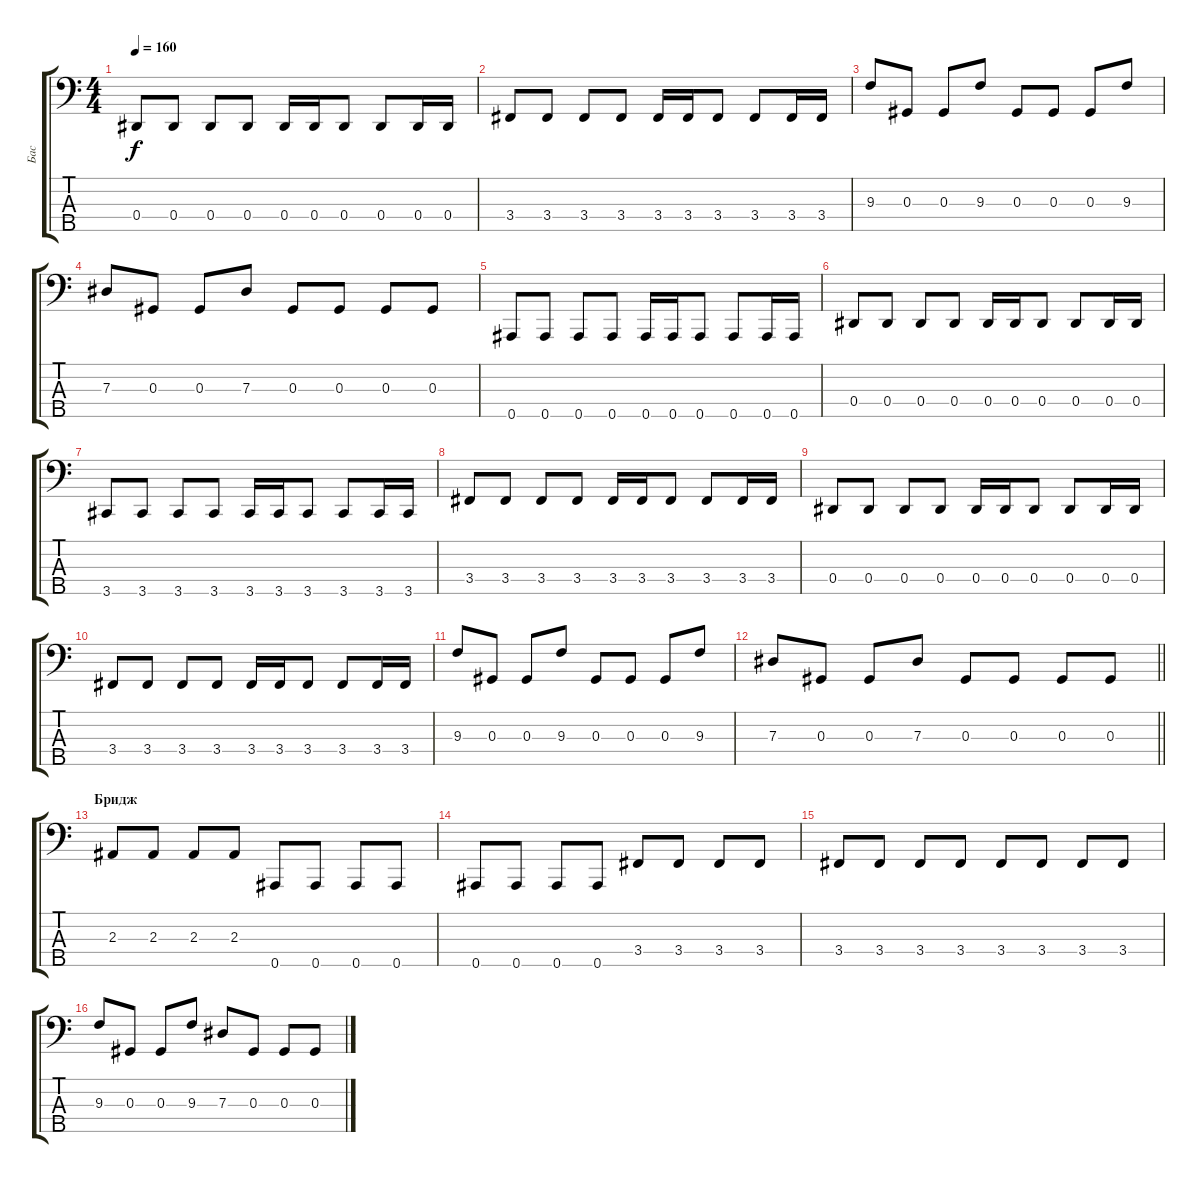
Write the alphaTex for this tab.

\track ("Бас" "Бас") {instrument electricbasspick}
\staff {score tabs}
\tuning (Gb2 Db2 Ab1 Eb1 Bb0) {hide}
\ts (4 4)
\tempo 160
\clef f4
\ks c
0.4.8{dy f} 0.4.8 0.4.8 0.4.8 0.4.16 0.4.16 0.4.8 0.4.8 0.4.16 0.4.16 |
3.4.8 3.4.8 3.4.8 3.4.8 3.4.16 3.4.16 3.4.8 3.4.8 3.4.16 3.4.16 |
9.3.8 0.3.8 0.3.8 9.3.8 0.3.8 0.3.8 0.3.8 9.3.8 |
7.3.8 0.3.8 0.3.8 7.3.8 0.3.8 0.3.8 0.3.8 0.3.8 |
0.5.8 0.5.8 0.5.8 0.5.8 0.5.16 0.5.16 0.5.8 0.5.8 0.5.16 0.5.16 |
0.4.8 0.4.8 0.4.8 0.4.8 0.4.16 0.4.16 0.4.8 0.4.8 0.4.16 0.4.16 |
3.5.8 3.5.8 3.5.8 3.5.8 3.5.16 3.5.16 3.5.8 3.5.8 3.5.16 3.5.16 |
3.4.8 3.4.8 3.4.8 3.4.8 3.4.16 3.4.16 3.4.8 3.4.8 3.4.16 3.4.16 |
0.4.8 0.4.8 0.4.8 0.4.8 0.4.16 0.4.16 0.4.8 0.4.8 0.4.16 0.4.16 |
3.4.8 3.4.8 3.4.8 3.4.8 3.4.16 3.4.16 3.4.8 3.4.8 3.4.16 3.4.16 |
9.3.8 0.3.8 0.3.8 9.3.8 0.3.8 0.3.8 0.3.8 9.3.8 |
\barLineRight lightlight
7.3.8 0.3.8 0.3.8 7.3.8 0.3.8 0.3.8 0.3.8 0.3.8 |
\section ("" "Бридж")
2.3.8 2.3.8 2.3.8 2.3.8 0.5.8 0.5.8 0.5.8 0.5.8 |
0.5.8 0.5.8 0.5.8 0.5.8 3.4.8 3.4.8 3.4.8 3.4.8 |
3.4.8 3.4.8 3.4.8 3.4.8 3.4.8 3.4.8 3.4.8 3.4.8 |
9.3.8 0.3.8 0.3.8 9.3.8 7.3.8 0.3.8 0.3.8 0.3.8
